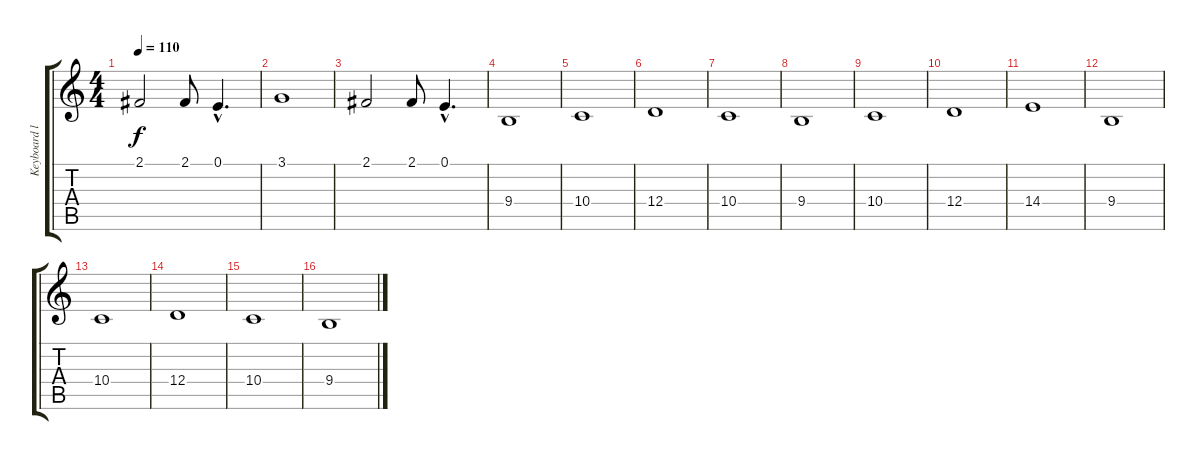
\track ("Keyboard lower" "Keyboard l") {instrument reedorgan}
\staff {score tabs}
\tuning (E4 B3 G3 D3 A2 E2) {hide}
\ts (4 4)
\tempo 110
\clef g2
\ks c
2.1.2{dy f} 2.1.8 0.1{hac}.4{d} |
3.1.1 |
2.1.2 2.1.8 0.1{hac}.4{d} |
9.4.1 |
10.4.1 |
12.4.1 |
10.4.1 |
9.4.1 |
10.4.1 |
12.4.1 |
14.4.1 |
9.4.1 |
10.4.1 |
12.4.1 |
10.4.1 |
9.4.1
